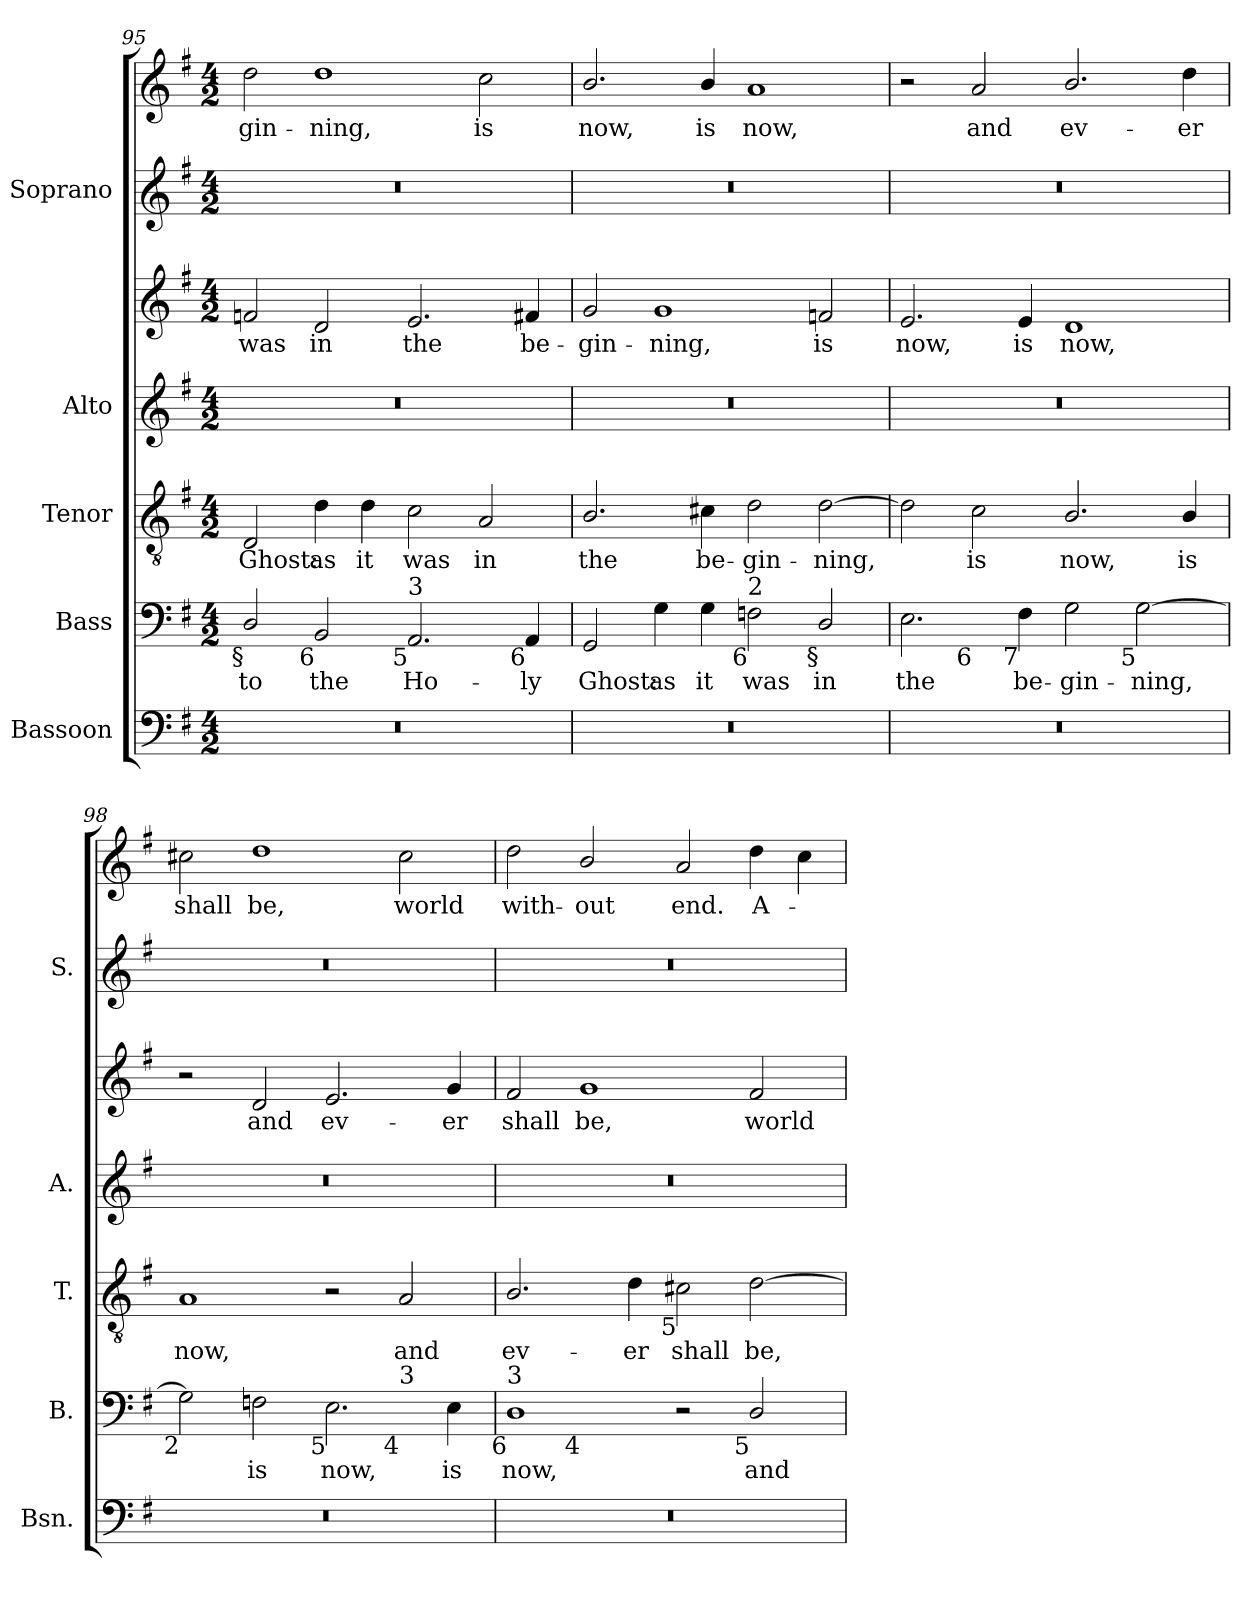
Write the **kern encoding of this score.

**kern	**kern	**text	**kern	**text	**kern	**kern	**text	**kern	**kern	**text
*part5	*part4	*part4	*part3	*part3	*part2	*part2	*part2	*part1	*part1	*part1
*staff7	*staff6	*staff6	*staff5	*staff5	*staff4	*staff3	*staff3	*staff2	*staff1	*staff1
*I"Bassoon	*I"Bass	*	*I"Tenor	*	*I"Alto	*	*	*I"Soprano	*	*
*I'Bsn.	*I'B.	*	*I'T.	*	*I'A.	*	*	*I'S.	*	*
*clefF4	*clefF4	*	*clefGv2	*	*clefG2	*clefG2	*	*clefG2	*clefG2	*
*	*	*	*ITrd7c12	*	*	*	*	*	*	*
*k[f#]	*k[f#]	*	*k[f#]	*	*k[f#]	*k[f#]	*	*k[f#]	*k[f#]	*
*e:	*e:	*	*e:	*	*e:	*e:	*	*e:	*e:	*
*M4/2	*M4/2	*	*M4/2	*	*M4/2	*M4/2	*	*M4/2	*M4/2	*
=95	=95	=95	=95	=95	=95	=95	=95	=95	=95	=95
!LO:N:vis=1	!	!	!	!	!	!	!	!	!	!
!	!	!LO:LY:b:color=#000000	!	!	!	!	!	!	!	!
!	!	!	!	!LO:LY:b:color=#000000	!LO:N:vis=1	!	!	!	!	!
!	!	!	!	!	!	!	!LO:LY:b:color=#000000	!LO:N:vis=1	!	!
!	!LO:TX:b:rj:t=§	!	!	!	!	!	!	!	!	!
!	!	!	!	!	!	!	!	!	!	!LO:LY:b:color=#000000
0r	2Di/	to	2DDi/	Ghost:	0r	2fni/	was	0r	2ddi\	-gin-
!	!	!LO:LY:b:color=#000000	!	!	!	!	!	!	!	!
!	!	!	!	!LO:LY:b:color=#000000	!	!	!	!	!	!
!	!	!	!	!	!	!	!LO:LY:b:color=#000000	!	!	!
!	!LO:TX:b:rj:t=6	!	!	!	!	!	!	!	!	!
!	!	!	!	!	!	!	!	!	!	!LO:LY:b:color=#000000
.	2BBi/	the	4Di\	as	.	2di/	in	.	1ddi	-ning,
!	!	!	!	!LO:LY:b:color=#000000	!	!	!	!	!	!
.	.	.	4Di\	it	.	.	.	.	.	.
!	!	!LO:LY:b:color=#000000	!	!	!	!	!	!	!	!
!	!	!	!	!LO:LY:b:color=#000000	!	!	!	!	!	!
!	!LO:TX:b:rj:t=5	!	!	!	!	!	!	!	!	!
!	!LO:TX:t=3	!	!	!	!	!	!	!	!	!
!	!	!	!	!	!	!	!LO:LY:b:color=#000000	!	!	!
.	2.AAi/	Ho-	2Ci\	was	.	2.ei/	the	.	.	.
!	!	!	!	!LO:LY:b:color=#000000	!	!	!	!	!	!
!	!	!	!	!	!	!	!	!	!	!LO:LY:b:color=#000000
.	.	.	2AAi/	in	.	.	.	.	2cci\	is
!	!	!LO:LY:b:color=#000000	!	!	!	!	!	!	!	!
!	!LO:TX:b:rj:t=6	!	!	!	!	!	!	!	!	!
!	!	!	!	!	!	!	!LO:LY:b:color=#000000	!	!	!
.	4AAi/	-ly	.	.	.	4f#Xi/	be-	.	.	.
=96	=96	=96	=96	=96	=96	=96	=96	=96	=96	=96
!LO:N:vis=1	!	!	!	!	!	!	!	!	!	!
!	!	!LO:LY:b:color=#000000	!	!	!	!	!	!	!	!
!	!	!	!	!LO:LY:b:color=#000000	!LO:N:vis=1	!	!	!	!	!
!	!	!	!	!	!	!	!LO:LY:b:color=#000000	!LO:N:vis=1	!	!
!	!	!	!	!	!	!	!	!	!	!LO:LY:b:color=#000000
0r	2GGi/	Ghost:	2.BBi/	the	0r	2gi/	-gin-	0r	2.bi/	now,
!	!	!LO:LY:b:color=#000000	!	!	!	!	!	!	!	!
!	!	!	!	!	!	!	!LO:LY:b:color=#000000	!	!	!
.	4Gi\	as	.	.	.	1gi	-ning,	.	.	.
!	!	!LO:LY:b:color=#000000	!	!	!	!	!	!	!	!
!	!	!	!	!LO:LY:b:color=#000000	!	!	!	!	!	!
!	!	!	!	!	!	!	!	!	!	!LO:LY:b:color=#000000
.	4Gi\	it	4C#Xi\	be-	.	.	.	.	4bi/	is
!	!	!LO:LY:b:color=#000000	!	!	!	!	!	!	!	!
!	!	!	!	!LO:LY:b:color=#000000	!	!	!	!	!	!
!	!LO:TX:b:rj:t=6	!	!	!	!	!	!	!	!	!
!	!LO:TX:t=2	!	!	!	!	!	!	!	!	!
!	!	!	!	!	!	!	!	!	!	!LO:LY:b:color=#000000
.	2Fni\	was	2Di\	-gin-	.	.	.	.	1ai	now,
!	!	!LO:LY:b:color=#000000	!	!	!	!	!	!	!	!
!	!	!	!	!LO:LY:b:color=#000000	!	!	!	!	!	!
!	!LO:TX:b:rj:t=§	!	!	!	!	!	!	!	!	!
!	!	!	!	!	!	!	!LO:LY:b:color=#000000	!	!	!
.	2Di/	in	[2Di\	-ning,	.	2fni/	is	.	.	.
!!LO:LB:g=z
=97	=97	=97	=97	=97	=97	=97	=97	=97	=97	=97
!LO:N:vis=1	!	!	!	!	!	!	!	!	!	!
!	!	!LO:LY:b:color=#000000	!	!	!LO:N:vis=1	!	!	!	!	!
!	!LO:TX:b:rj:t=7	!	!	!	!	!	!	!	!	!
!	!	!	!	!	!	!	!LO:LY:b:color=#000000	!LO:N:vis=1	!	!
*	*^	*	*	*	*	*	*	*	*	*
0r	2.Ei\	2ryy	the	2Di\]	.	0r	2.ei/	now,	0r	2r	.
!	!	!	!	!	!LO:LY:b:color=#000000	!	!	!	!	!	!
!	!	!LO:TX:b:rj:t=6	!	!	!	!	!	!	!	!	!
!	!	!	!	!	!	!	!	!	!	!	!LO:LY:b:color=#000000
.	.	1.ryy	.	2Ci\	is	.	.	.	.	2ai/	and
!	!	!	!LO:LY:b:color=#000000	!	!	!	!	!	!	!	!
!	!LO:TX:b:rj:t=7	!	!	!	!	!	!	!	!	!	!
!	!	!	!	!	!	!	!	!LO:LY:b:color=#000000	!	!	!
.	4F#i\	.	be-	.	.	.	4ei/	is	.	.	.
!	!	!	!LO:LY:b:color=#000000	!	!	!	!	!	!	!	!
!	!	!	!	!	!LO:LY:b:color=#000000	!	!	!	!	!	!
!	!	!	!	!	!	!	!	!LO:LY:b:color=#000000	!	!	!
!	!	!	!	!	!	!	!	!	!	!	!LO:LY:b:color=#000000
.	2Gi\	.	-gin-	2.BBi/	now,	.	1di	now,	.	2.bi/	ev-
!	!LO:TX:b:rj:t=5	!	!	!	!	!	!	!	!	!	!
!	!	!	!LO:LY:b:color=#000000	!	!	!	!	!	!	!	!
.	[2Gi\	.	-ning,	.	.	.	.	.	.	.	.
!	!	!	!	!	!LO:LY:b:color=#000000	!	!	!	!	!	!
!	!	!	!	!	!	!	!	!	!	!	!LO:LY:b:color=#000000
.	.	.	.	4BBi/	is	.	.	.	.	4ddi\	-er
=98	=98	=98	=98	=98	=98	=98	=98	=98	=98	=98	=98
!LO:N:vis=1	!	!	!	!	!	!	!	!	!	!	!
!	!	!	!	!	!LO:LY:b:color=#000000	!LO:N:vis=1	!	!	!LO:N:vis=1	!	!
!	!LO:TX:b:rj:t=2	!	!	!	!	!	!	!	!	!	!
!	!	!	!	!	!	!	!	!	!	!	!LO:LY:b:color=#000000
0r	2Gi\]	1.ryy	.	1AAi	now,	0r	2r	.	0r	2cc#Xi\	shall
!	!	!	!LO:LY:b:color=#000000	!	!	!	!	!	!	!	!
!	!	!	!	!	!	!	!	!LO:LY:b:color=#000000	!	!	!
!	!	!	!	!	!	!	!	!	!	!	!LO:LY:b:color=#000000
.	2Fni\	.	is	.	.	.	2di/	and	.	1ddi	be,
!	!	!	!LO:LY:b:color=#000000	!	!	!	!	!	!	!	!
!	!LO:TX:b:rj:t=5	!	!	!	!	!	!	!	!	!	!
!	!	!	!	!	!	!	!	!LO:LY:b:color=#000000	!	!	!
.	2.Ei\	.	now,	2r	.	.	2.ei/	ev-	.	.	.
!	!	!	!	!	!LO:LY:b:color=#000000	!	!	!	!	!	!
!	!	!LO:TX:b:rj:t=4	!	!	!	!	!	!	!	!	!
!	!	!LO:TX:t=3	!	!	!	!	!	!	!	!	!
!	!	!	!	!	!	!	!	!	!	!	!LO:LY:b:color=#000000
.	.	2ryy	.	2AAi/	and	.	.	.	.	2cc#i\	world
!	!	!	!LO:LY:b:color=#000000	!	!	!	!	!	!	!	!
!	!	!	!	!	!	!	!	!LO:LY:b:color=#000000	!	!	!
.	4Ei\	.	is	.	.	.	4gi/	-er	.	.	.
=99	=99	=99	=99	=99	=99	=99	=99	=99	=99	=99	=99
!LO:N:vis=1	!	!	!	!	!	!	!	!	!	!	!
!	!	!	!LO:LY:b:color=#000000	!	!	!	!	!	!	!	!
!	!	!	!	!	!LO:LY:b:color=#000000	!LO:N:vis=1	!	!	!	!	!
!	!	!	!	!	!	!	!	!LO:LY:b:color=#000000	!LO:N:vis=1	!	!
!	!LO:TX:b:rj:t=6	!	!	!	!	!	!	!	!	!	!
!	!LO:TX:t=3	!	!	!	!	!	!	!	!	!	!
!	!	!	!	!	!	!	!	!	!	!	!LO:LY:b:color=#000000
0r	1Di	2ryy	now,	2.BBi/	ev-	0r	2f#i/	shall	0r	2ddi\	with-
!	!	!	!	!	!	!	!	!LO:LY:b:color=#000000	!	!	!
!	!	!LO:TX:b:rj:t=4	!	!	!	!	!	!	!	!	!
!	!	!	!	!	!	!	!	!	!	!	!LO:LY:b:color=#000000
.	.	1.ryy	.	.	.	.	1gi	be,	.	2bi/	-out
!	!	!	!	!	!LO:LY:b:color=#000000	!	!	!	!	!	!
.	.	.	.	4Di\	-er	.	.	.	.	.	.
!	!	!	!	!	!LO:LY:b:color=#000000	!	!	!	!	!	!
!	!	!	!	!LO:TX:b:rj:t=5	!	!	!	!	!	!	!
!	!	!	!	!	!	!	!	!	!	!	!LO:LY:b:color=#000000
.	2r	.	.	2C#Xi\	shall	.	.	.	.	2ai/	end.
!	!	!	!LO:LY:b:color=#000000	!	!	!	!	!	!	!	!
!	!	!	!	!	!LO:LY:b:color=#000000	!	!	!	!	!	!
!	!	!	!	!	!	!	!	!LO:LY:b:color=#000000	!	!	!
!	!LO:TX:b:rj:t=5	!	!	!	!	!	!	!	!	!	!
!	!	!	!	!	!	!	!	!	!	!	!LO:LY:b:color=#000000
.	2Di/	.	and	[2Di\	be,	.	2f#i/	world	.	4ddi\	A-
.	.	.	.	.	.	.	.	.	.	4cci\	.
*	*v	*v	*	*	*	*	*	*	*	*	*
=	=	=	=	=	=	=	=	=	=	=
*-	*-	*-	*-	*-	*-	*-	*-	*-	*-	*-
